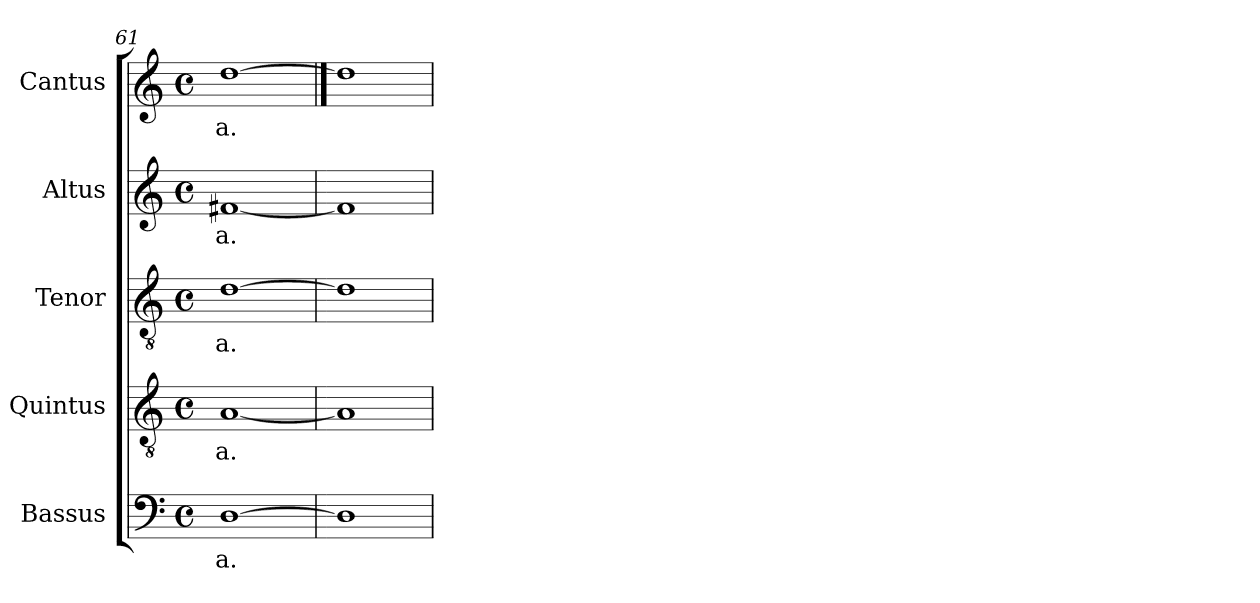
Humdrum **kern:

**kern	**text	**kern	**text	**kern	**text	**kern	**text	**kern	**text
*part5	*part5	*part4	*part4	*part3	*part3	*part2	*part2	*part1	*part1
*staff5	*staff5	*staff4	*staff4	*staff3	*staff3	*staff2	*staff2	*staff1	*staff1
*I"Bassus	*	*I"Quintus	*	*I"Tenor	*	*I"Altus	*	*I"Cantus	*
*clefF4	*	*clefGv2	*	*clefGv2	*	*clefG2	*	*clefG2	*
*M4/4	*	*M4/4	*	*M4/4	*	*M4/4	*	*M4/4	*
*met(c)	*	*met(c)	*	*met(c)	*	*met(c)	*	*met(c)	*
=61	=61	=61	=61	=61	=61	=61	=61	=61	=61
!	!LO:LY:b:cj	!	!LO:LY:b:cj	!	!LO:LY:b:cj	!	!LO:LY:b:cj	!	!LO:LY:b:cj
[1D	-a.	[1A	a.	[1d	a.	[1f#X	a.	[1dd	a.
=62	==62	=62	==62	=62	==62	=62	==62	==62	==62
1D]	.	1A]	.	1d]	.	1f#]	.	1dd]	.
=	=	=	=	=	=	=	=	=	=
*-	*-	*-	*-	*-	*-	*-	*-	*-	*-
